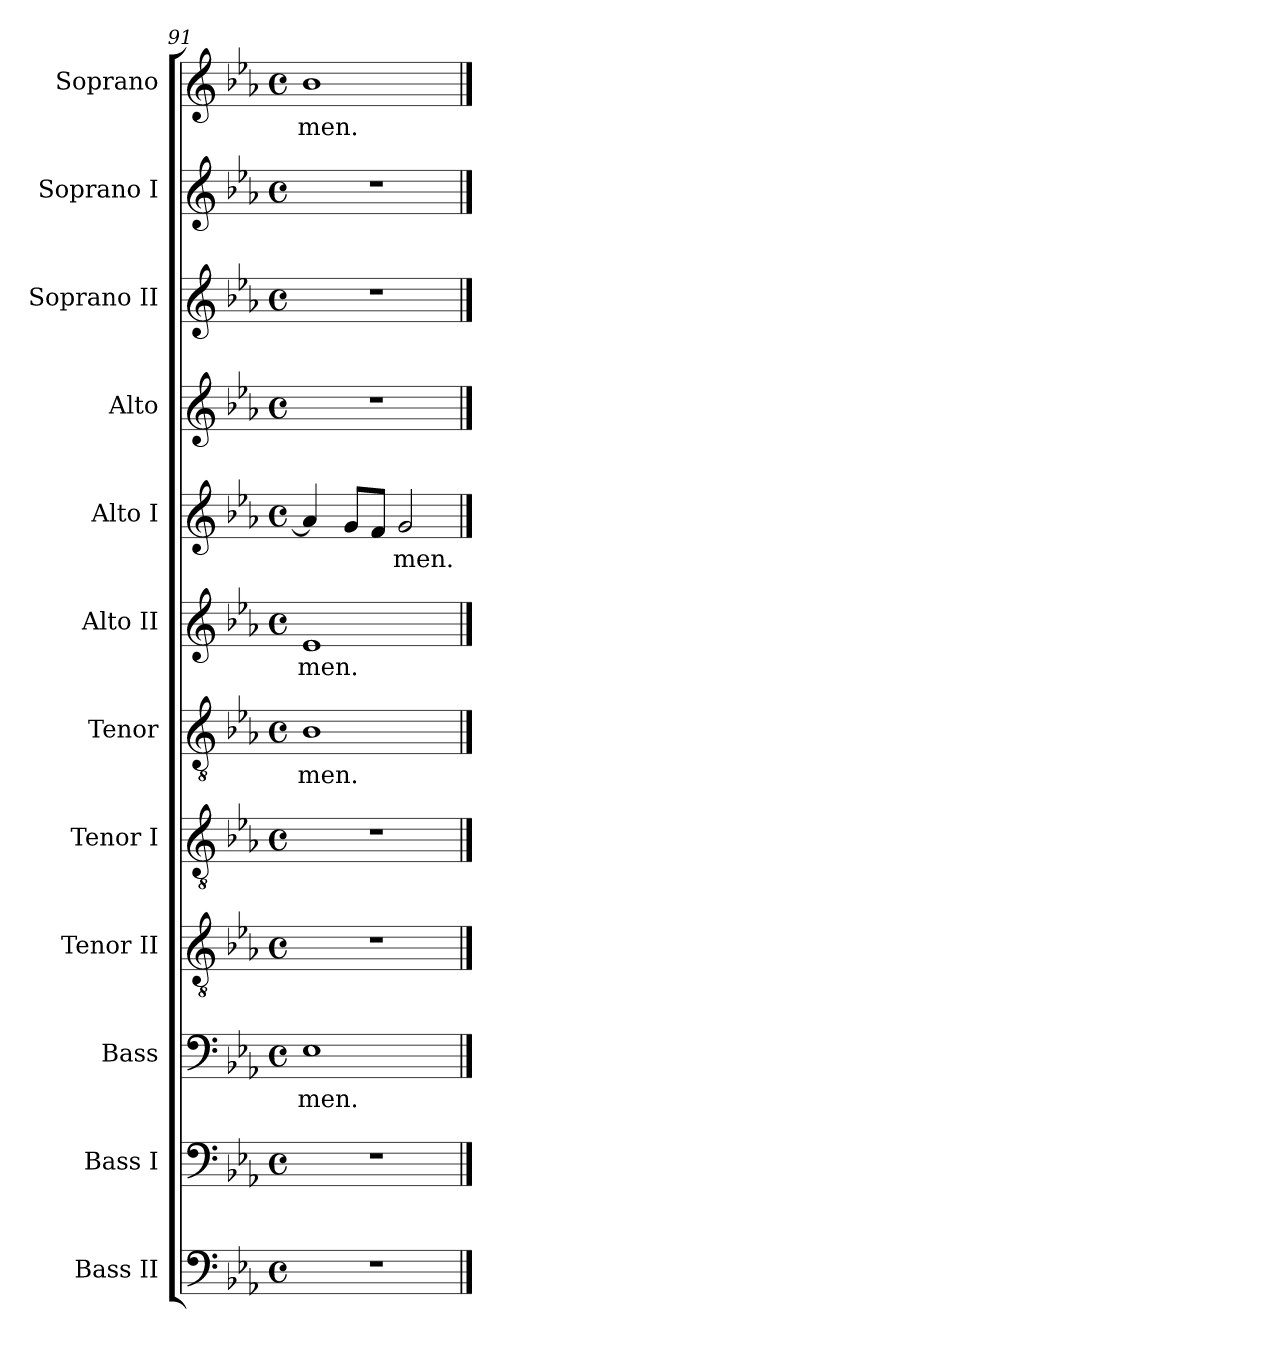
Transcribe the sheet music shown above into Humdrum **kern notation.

**kern	**kern	**kern	**text	**kern	**kern	**kern	**text	**kern	**text	**kern	**text	**kern	**kern	**kern	**kern	**text
*part12	*part11	*part10	*part10	*part9	*part8	*part7	*part7	*part6	*part6	*part5	*part5	*part4	*part3	*part2	*part1	*part1
*staff12	*staff11	*staff10	*staff10	*staff9	*staff8	*staff7	*staff7	*staff6	*staff6	*staff5	*staff5	*staff4	*staff3	*staff2	*staff1	*staff1
*I"Bass II	*I"Bass I	*I"Bass	*	*I"Tenor II	*I"Tenor I	*I"Tenor	*	*I"Alto II	*	*I"Alto I	*	*I"Alto	*I"Soprano II	*I"Soprano I	*I"Soprano	*
*I'BII	*I'BI	*I'B	*	*I'TII	*I'TI	*I'T	*	*I'AII	*	*I'AI	*	*I'A	*I'SII	*I'SI	*I'S	*
*clefF4	*clefF4	*clefF4	*	*clefGv2	*clefGv2	*clefGv2	*	*clefG2	*	*clefG2	*	*clefG2	*clefG2	*clefG2	*clefG2	*
*ITrd7c12	*	*ITrd7c12	*	*ITrd7c12	*ITrd7c12	*ITrd7c12	*	*	*	*	*	*	*	*	*	*
*k[b-e-a-]	*k[b-e-a-]	*k[b-e-a-]	*	*k[b-e-a-]	*k[b-e-a-]	*k[b-e-a-]	*	*k[b-e-a-]	*	*k[b-e-a-]	*	*k[b-e-a-]	*k[b-e-a-]	*k[b-e-a-]	*k[b-e-a-]	*
*E-:	*E-:	*E-:	*	*E-:	*E-:	*E-:	*	*E-:	*	*E-:	*	*E-:	*E-:	*E-:	*E-:	*
*M4/4	*M4/4	*M4/4	*	*M4/4	*M4/4	*M4/4	*	*M4/4	*	*M4/4	*	*M4/4	*M4/4	*M4/4	*M4/4	*
*met(c)	*met(c)	*met(c)	*	*met(c)	*met(c)	*met(c)	*	*met(c)	*	*met(c)	*	*met(c)	*met(c)	*met(c)	*met(c)	*
=91	=91	=91	=91	=91	=91	=91	=91	=91	=91	=91	=91	=91	=91	=91	=91	=91
!	!	!	!LO:LY:b:color=#000000	!	!	!	!	!	!	!	!	!	!	!	!	!
!	!	!	!	!	!	!	!LO:LY:b:color=#000000	!	!	!	!	!	!	!	!	!
!	!	!	!	!	!	!	!	!	!LO:LY:b:color=#000000	!	!	!	!	!	!	!
!	!	!	!	!	!	!	!	!	!	!	!	!	!	!	!	!LO:LY:b:color=#000000
1r	1r	1EE-i	-men.	1r	1r	1BB-i	-men.	1e-i	-men.	4a-i/]	.	1r	1r	1r	1b-i	-men.
.	.	.	.	.	.	.	.	.	.	8gi/L	.	.	.	.	.	.
.	.	.	.	.	.	.	.	.	.	8fi/J	.	.	.	.	.	.
!	!	!	!	!	!	!	!	!	!	!	!LO:LY:b:color=#000000	!	!	!	!	!
.	.	.	.	.	.	.	.	.	.	2gi/	-men.	.	.	.	.	.
==	==	==	==	==	==	==	==	==	==	==	==	==	==	==	==	==
*-	*-	*-	*-	*-	*-	*-	*-	*-	*-	*-	*-	*-	*-	*-	*-	*-
